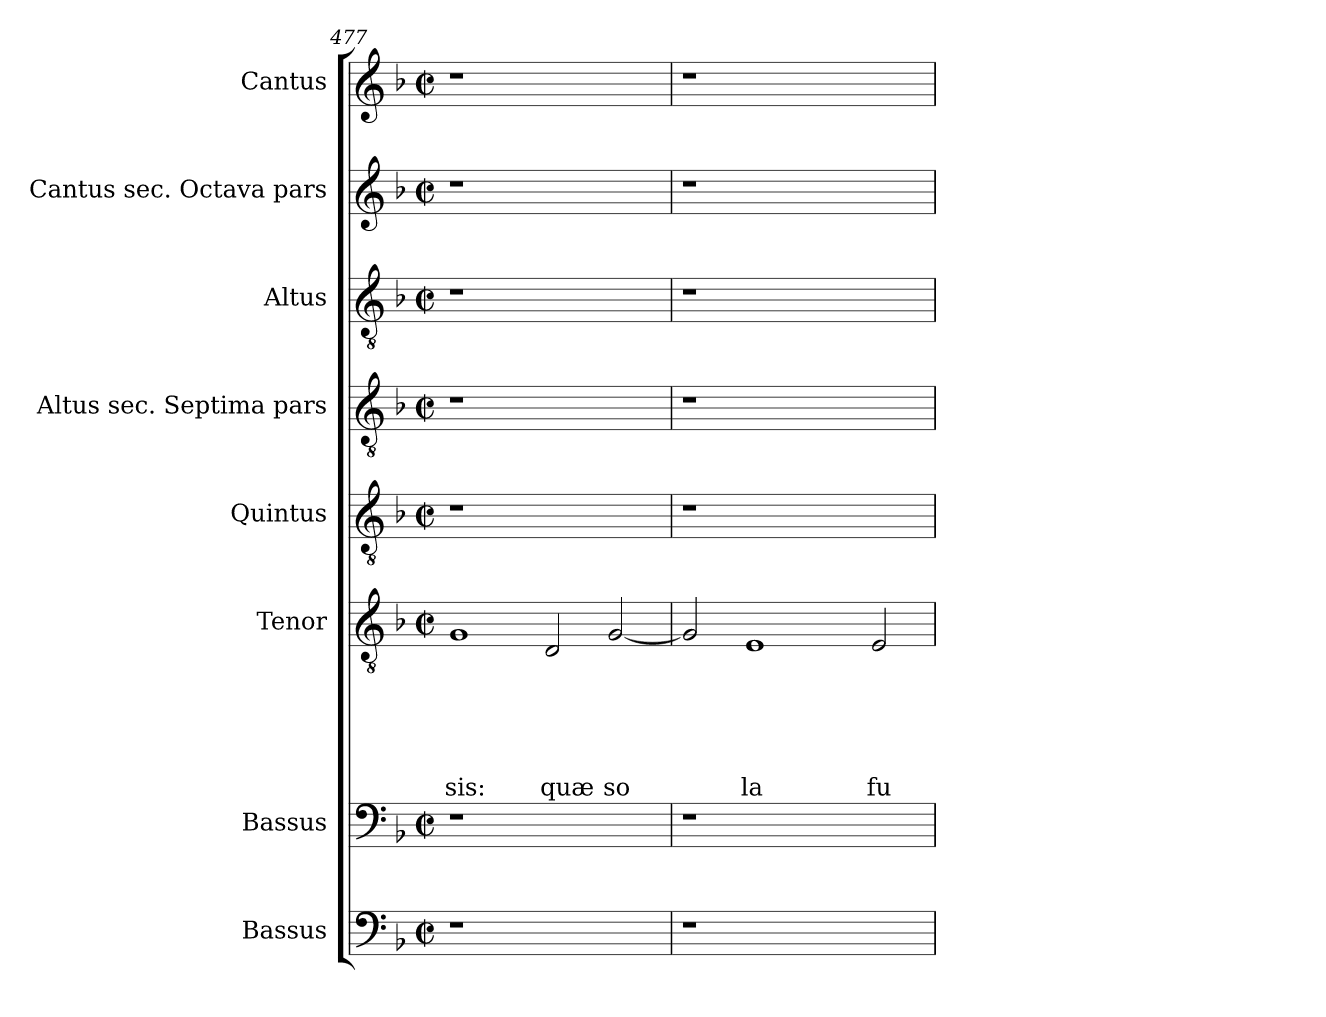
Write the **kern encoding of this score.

**kern	**kern	**kern	**text	**text	**text	**text	**text	**text	**kern	**kern	**kern	**kern	**kern
*part8	*part7	*part6	*part6	*part6	*part6	*part6	*part6	*part6	*part5	*part4	*part3	*part2	*part1
*staff8	*staff7	*staff6	*staff6	*staff6	*staff6	*staff6	*staff6	*staff6	*staff5	*staff4	*staff3	*staff2	*staff1
*I"Bassus	*I"Bassus	*I"Tenor	*	*	*	*	*	*	*I"Quintus	*I"Altus sec. Septima pars	*I"Altus	*I"Cantus sec. Octava pars	*I"Cantus
*	*I'Bassus	*I'Tenor	*	*	*	*	*	*	*I'Quintus	*	*I'Altus	*	*I'Cantus
!!LO:LB:g=z
*clefF4	*clefF4	*clefGv2	*	*	*	*	*	*	*clefGv2	*clefGv2	*clefGv2	*clefG2	*clefG2
*k[b-]	*k[b-]	*k[b-]	*	*	*	*	*	*	*k[b-]	*k[b-]	*k[b-]	*k[b-]	*k[b-]
*F:	*F:	*F:	*	*	*	*	*	*	*F:	*F:	*F:	*F:	*F:
*M2/2	*M2/2	*M2/2	*	*	*	*	*	*	*M2/2	*M2/2	*M2/2	*M2/2	*M2/2
*met(c|)	*met(c|)	*met(c|)	*	*	*	*	*	*	*met(c|)	*met(c|)	*met(c|)	*met(c|)	*met(c|)
=477	=477	=477	=477	=477	=477	=477	=477	=477	=477	=477	=477	=477	=477
!	!	!	!	!	!	!	!	!LO:LY:b	!	!	!	!	!
1r	1r	1G	.	.	.	.	.	-sis:	1r	1r	1r	1r	1r
!	!	!	!	!	!	!	!	!LO:LY:b	!	!	!	!	!
1ryy	1ryy	2D/	.	.	.	.	.	quæ	1ryy	1ryy	1ryy	1ryy	1ryy
!	!	!	!	!	!	!	!	!LO:LY:b	!	!	!	!	!
.	.	[<2G/	.	.	.	.	.	so	.	.	.	.	.
=478	=478	=478	=478	=478	=478	=478	=478	=478	=478	=478	=478	=478	=478
1r	1r	2G/]	.	.	.	.	.	.	1r	1r	1r	1r	1r
!	!	!	!	!	!	!	!	!LO:LY:b	!	!	!	!	!
.	.	1E	.	.	.	.	.	la	.	.	.	.	.
1ryy	1ryy	.	.	.	.	.	.	.	1ryy	1ryy	1ryy	1ryy	1ryy
!	!	!	!	!	!	!	!	!LO:LY:b	!	!	!	!	!
.	.	2E/	.	.	.	.	.	fu	.	.	.	.	.
=	=	=	=	=	=	=	=	=	=	=	=	=	=
*-	*-	*-	*-	*-	*-	*-	*-	*-	*-	*-	*-	*-	*-
